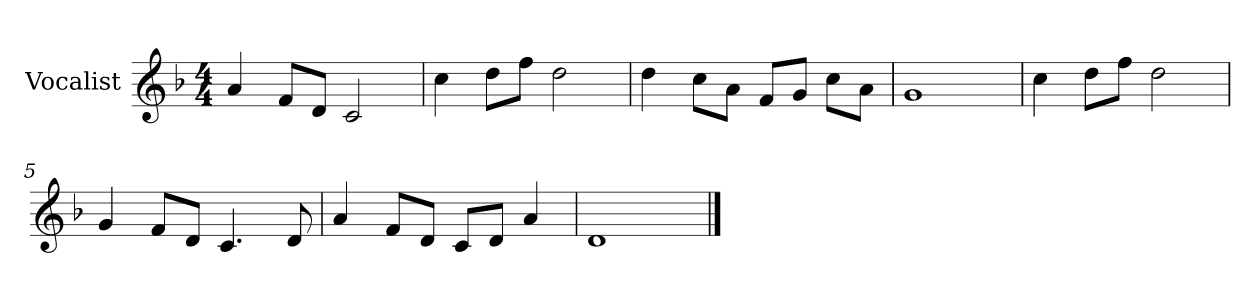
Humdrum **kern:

**kern
*part1
*staff1
*I"Vocalist
*k[b-]
*F:
*M4/4
=
4a
8fL
8dJ
2c
=1
4cc
8ddL
8ffJ
2dd
=2
4dd
8ccL
8aJ
8fL
8gJ
8ccL
8aJ
=3
1g
=4
4cc
8ddL
8ffJ
2dd
=5
4g
8fL
8dJ
4.c
8d
=6
4a
8fL
8dJ
8cL
8dJ
4a
=7
1d
==
*-
